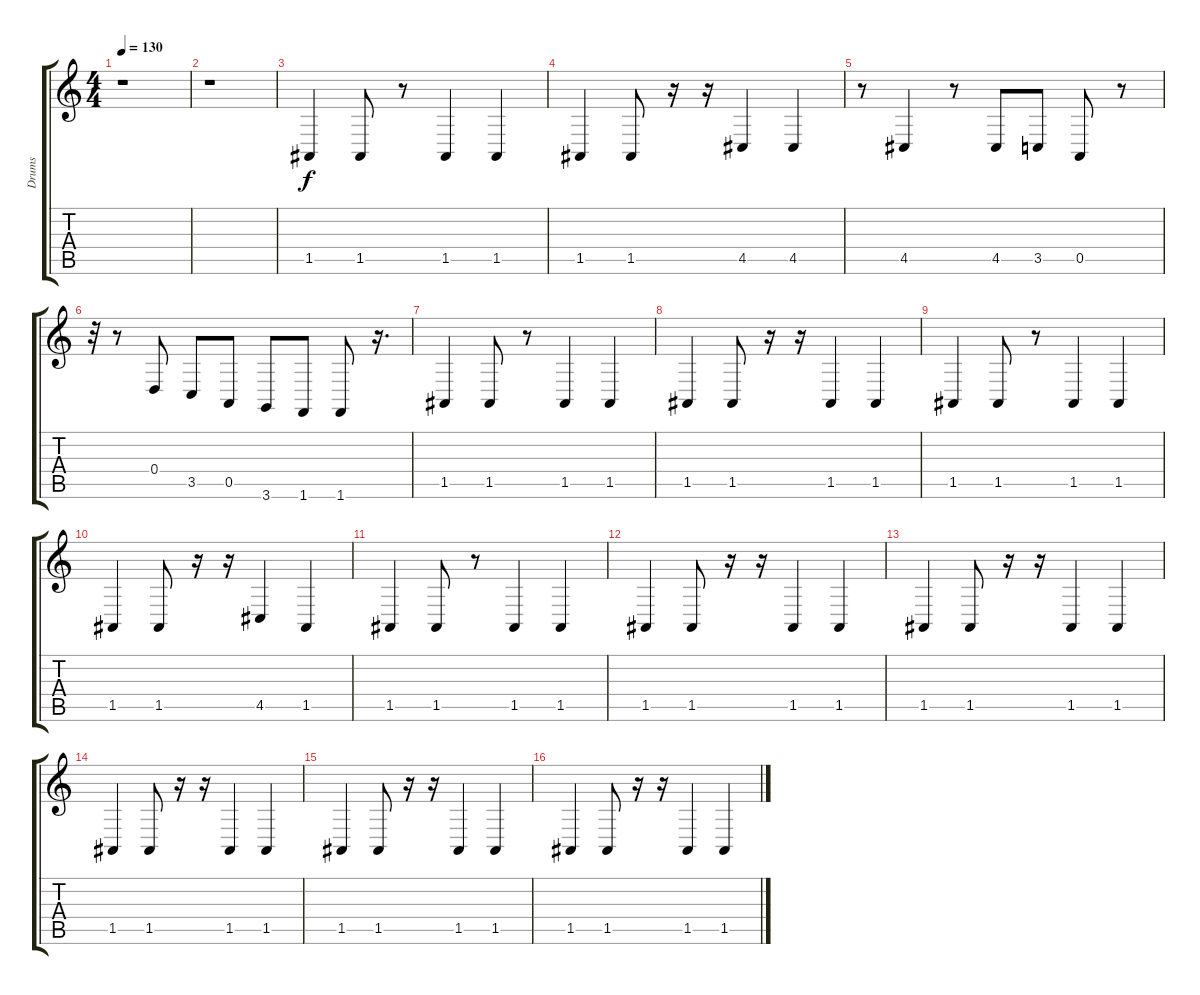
\track ("Drums" "Drums") {instrument acousticgrandpiano}
\staff {score tabs}
\tuning (E4 B3 G3 D3 A2 E2) {hide}
\ts (4 4)
\tempo 130
\clef g2
\ks c
r.1{dy f} |
r.1 |
1.5.4 1.5.8 r.8 1.5.4 1.5.4 |
1.5.4 1.5.8 r.16 r.16 4.5.4 4.5.4 |
r.8 4.5.4 r.8 4.5.8 3.5.8 0.5.8 r.8 |
r.32 r.8 0.4.8 3.5.8 0.5.8 3.6.8 1.6.8 1.6.8 r.16{d} |
1.5.4 1.5.8 r.8 1.5.4 1.5.4 |
1.5.4 1.5.8 r.16 r.16 1.5.4 1.5.4 |
1.5.4 1.5.8 r.8 1.5.4 1.5.4 |
1.5.4 1.5.8 r.16 r.16 4.5.4 1.5.4 |
1.5.4 1.5.8 r.8 1.5.4 1.5.4 |
1.5.4 1.5.8 r.16 r.16 1.5.4 1.5.4 |
1.5.4 1.5.8 r.16 r.16 1.5.4 1.5.4 |
1.5.4 1.5.8 r.16 r.16 1.5.4 1.5.4 |
1.5.4 1.5.8 r.16 r.16 1.5.4 1.5.4 |
1.5.4 1.5.8 r.16 r.16 1.5.4 1.5.4
